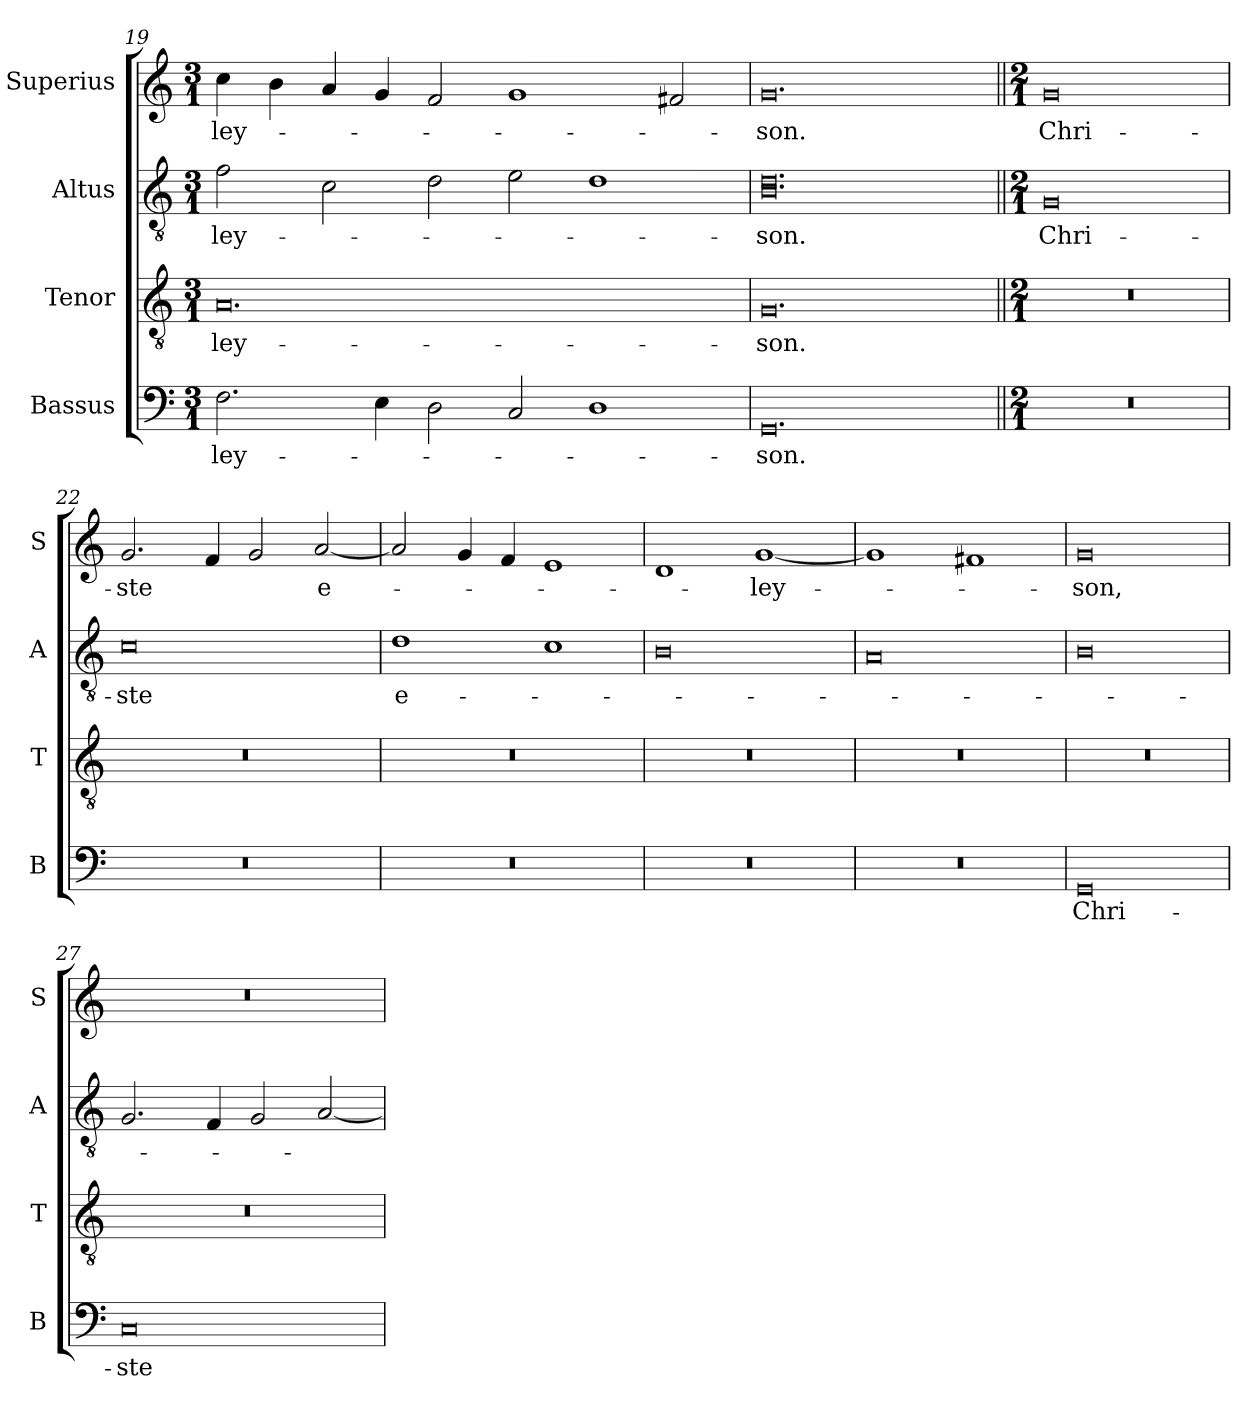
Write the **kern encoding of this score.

**kern	**text	**kern	**text	**kern	**text	**kern	**text
*part4	*part4	*part3	*part3	*part2	*part2	*part1	*part1
*staff4	*staff4	*staff3	*staff3	*staff2	*staff2	*staff1	*staff1
*I"Bassus	*	*I"Tenor	*	*I"Altus	*	*I"Superius	*
*I'B	*	*I'T	*	*I'A	*	*I'S	*
*clefF4	*	*clefGv2	*	*clefGv2	*	*clefG2	*
*k[]	*	*k[]	*	*k[]	*	*k[]	*
*M3/1	*	*M3/1	*	*M3/1	*	*M3/1	*
=19	=19	=19	=19	=19	=19	=19	=19
!	!	!	!LO:LY:i	!	!	!	!LO:LY:i
2.F	-ley-	0.A	-ley-	2f	-ley-	4cc	-ley-
.	.	.	.	.	.	4b	.
.	.	.	.	2c	.	4a	.
4E	.	.	.	.	.	4g	.
2D	.	.	.	2d	.	2f	.
2C	.	.	.	2e	.	1g	.
1D	.	.	.	1d	.	.	.
.	.	.	.	.	.	2f#X	.
=20	=20	=20	=20	=20	=20	=20	=20
!	!	!	!LO:LY:i	!	!	!	!LO:LY:i
0.GG	-son.	0.G	-son.	0.B 0.d	-son.	0.g	-son.
=21||	=21||	=21||	=21||	=21||	=21||	=21||	=21||
*M2/1	*	*M2/1	*	*M2/1	*	*M2/1	*
0r	.	0r	.	0G	-Chri-	0g	Chri-
=22	=22	=22	=22	=22	=22	=22	=22
0r	.	0r	.	0c	-ste	2.g	-ste
.	.	.	.	.	.	4f	.
.	.	.	.	.	.	2g	.
!	!	!	!	!	!	!	!LO:LY:i
.	.	.	.	.	.	[2a	e-
=23	=23	=23	=23	=23	=23	=23	=23
!	!	!	!	!	!LO:LY:i	!	!
0r	.	0r	.	1d	e-	2a]	.
.	.	.	.	.	.	4g	.
.	.	.	.	.	.	4f	.
.	.	.	.	1c	.	1e	.
=24	=24	=24	=24	=24	=24	=24	=24
0r	.	0r	.	0B	.	1d	.
!	!	!	!	!	!	!	!LO:LY:i
.	.	.	.	.	.	[1g	-ley-
=25	=25	=25	=25	=25	=25	=25	=25
0r	.	0r	.	0A	.	1g]	.
.	.	.	.	.	.	1f#X	.
=26	=26	=26	=26	=26	=26	=26	=26
!	!	!	!	!	!	!	!LO:LY:i
0GG	Chri-	0r	.	0B	.	0g	-son,
=27	=27	=27	=27	=27	=27	=27	=27
0C	-ste	0r	.	2.G	.	0r	.
.	.	.	.	4F	.	.	.
.	.	.	.	2G	.	.	.
.	.	.	.	[2A	.	.	.
=	=	=	=	=	=	=	=
*-	*-	*-	*-	*-	*-	*-	*-
